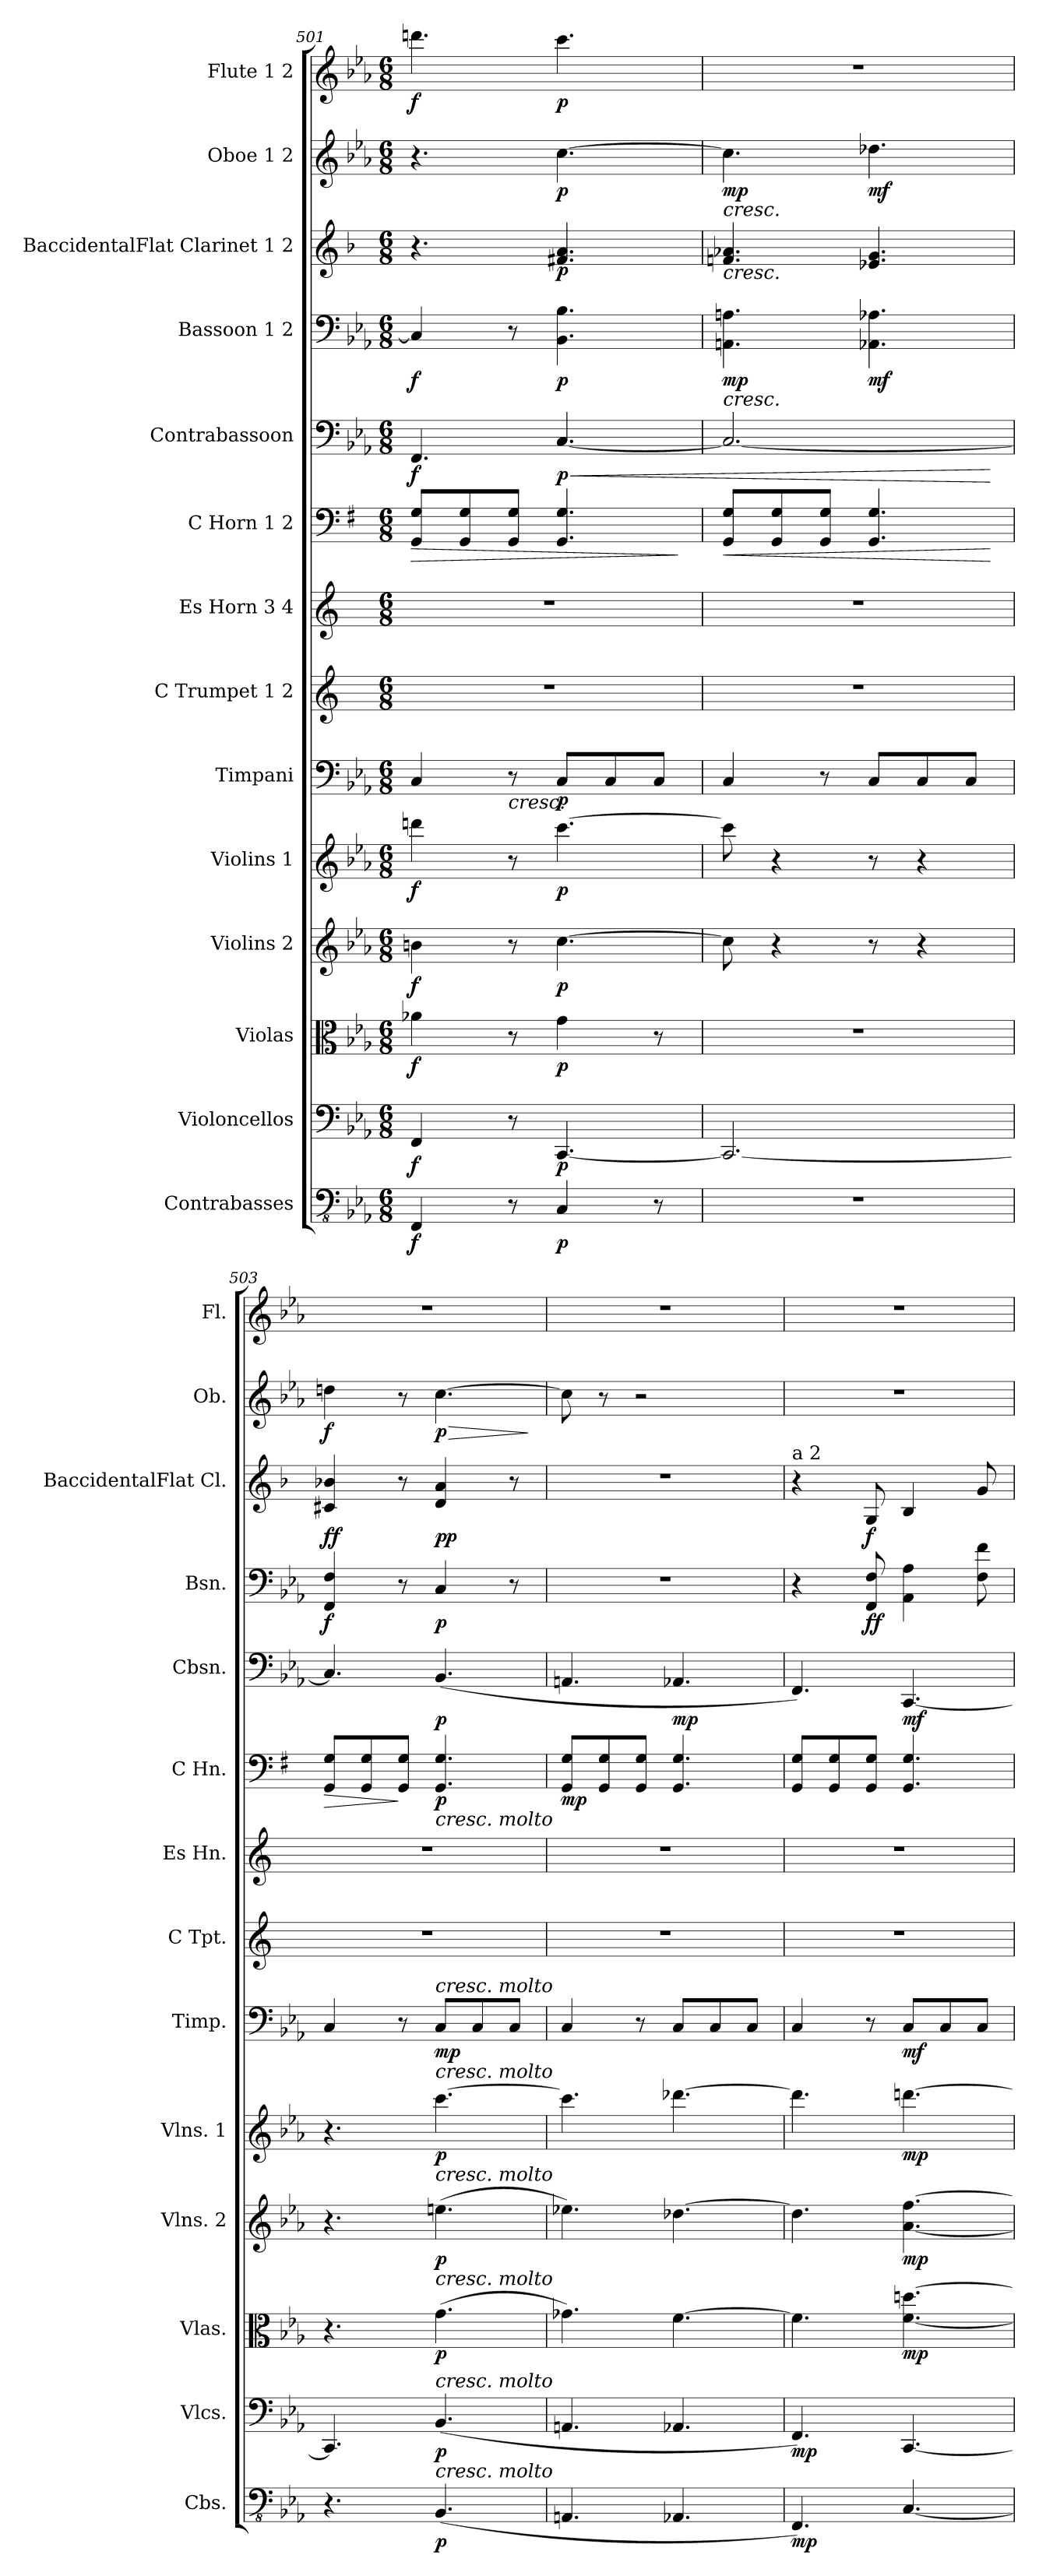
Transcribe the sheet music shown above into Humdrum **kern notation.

**kern	**dynam	**kern	**dynam	**kern	**dynam	**kern	**dynam	**kern	**dynam	**kern	**dynam	**kern	**kern	**kern	**dynam	**kern	**dynam	**kern	**dynam	**kern	**dynam	**kern	**dynam	**kern	**dynam
*part14	*part14	*part13	*part13	*part12	*part12	*part11	*part11	*part10	*part10	*part9	*part9	*part8	*part7	*part6	*part6	*part5	*part5	*part4	*part4	*part3	*part3	*part2	*part2	*part1	*part1
*staff14	*staff14	*staff13	*staff13	*staff12	*staff12	*staff11	*staff11	*staff10	*staff10	*staff9	*staff9	*staff8	*staff7	*staff6	*staff6	*staff5	*staff5	*staff4	*staff4	*staff3	*staff3	*staff2	*staff2	*staff1	*staff1
*I"Contrabasses	*	*I"Violoncellos	*	*I"Violas	*	*I"Violins 2	*	*I"Violins 1	*	*I"Timpani	*	*I"C Trumpet 1 2	*I"Es Horn 3 4	*I"C Horn 1 2	*	*I"Contrabassoon	*	*I"Bassoon 1 2	*	*I"BaccidentalFlat Clarinet 1 2	*	*I"Oboe 1 2	*	*I"Flute  1 2	*
*I'Cbs.	*	*I'Vlcs.	*	*I'Vlas.	*	*I'Vlns. 2	*	*I'Vlns. 1	*	*I'Timp.	*	*I'C Tpt.	*I'Es Hn.	*I'C Hn.	*	*I'Cbsn.	*	*I'Bsn.	*	*I'BaccidentalFlat Cl.	*	*I'Ob.	*	*I'Fl.	*
*clefFv4	*	*clefF4	*	*clefC3	*	*clefG2	*	*clefG2	*	*clefF4	*	*clefG2	*clefG2	*clefF4	*	*clefF4	*	*clefF4	*	*clefG2	*	*clefG2	*	*clefG2	*
*	*	*	*	*	*	*	*	*	*	*	*	*	*ITrd5c9	*ITrd4c7	*	*ITrd7c12	*	*	*	*ITrd1c2	*	*	*	*	*
*k[b-e-a-]	*	*k[b-e-a-]	*	*k[b-e-a-]	*	*k[b-e-a-]	*	*k[b-e-a-]	*	*k[b-e-a-]	*	*k[]	*k[b-e-a-]	*k[]	*	*k[b-e-a-]	*	*k[b-e-a-]	*	*k[b-e-a-]	*	*k[b-e-a-]	*	*k[b-e-a-]	*
*M6/8	*	*M6/8	*	*M6/8	*	*M6/8	*	*M6/8	*	*M6/8	*	*M6/8	*M6/8	*M6/8	*	*M6/8	*	*M6/8	*	*M6/8	*	*M6/8	*	*M6/8	*
=501	=501	=501	=501	=501	=501	=501	=501	=501	=501	=501	=501	=501	=501	=501	=501	=501	=501	=501	=501	=501	=501	=501	=501	=501	=501
!	!LO:DY:b	!	!LO:DY:b	!	!LO:DY:b	!	!LO:DY:b	!	!LO:DY:b	!	!	!	!	!	!LO:HP:b	!	!LO:DY:b	!	!LO:DY:b	!	!	!	!	!	!LO:DY:b
4FFF/	f	4FF/	f	4a-X\	f	4bn\	f	4dddn\	f	4C/	.	2.r	2.r	8CC/ 8C/L	>	4.FFF/	f	4C/]	f	4.r	.	4.r	.	4.dddn\	f
.	.	.	.	.	.	.	.	.	.	.	.	.	.	8CC/ 8C/	.	.	.	.	.	.	.	.	.	.	.
!	!	!	!	!	!	!	!	!	!	!	!LO:HP:b	!	!	!	!	!	!	!	!	!	!	!	!	!	!
8r	.	8r	.	8r	.	8r	.	8r	.	8r	<	.	.	8CC/ 8C/J	.	.	.	8r	.	.	.	.	.	.	.
!	!LO:DY:b	!	!LO:DY:b	!	!LO:DY:b	!	!LO:DY:b	!	!LO:DY:b	!	!LO:DY:b	!	!	!	!	!	!LO:HP:b	!	!	!	!	!	!	!	!
!	!	!	!	!	!	!	!	!	!	!	!	!	!	!	!	!	!LO:DY:n=1:b	!	!LO:DY:b	!	!LO:DY:b	!	!LO:DY:b	!	!LO:DY:b
4CC/	p	[4.CC/	p	4g\	p	[4.cc\	p	[4.ccc\	p	8C/L	p	.	.	4.CC/ 4.C/	.	[4.CC/	< p	4.BB-\ 4.B-\	p	4.en/ 4.g/	p	[4.cc\	p	4.ccc\	p
.	.	.	.	.	.	.	.	.	.	8C/	.	.	.	.	.	.	.	.	.	.	.	.	.	.	.
8r	.	.	.	8r	.	.	.	.	.	8C/J	.	.	.	.	.	.	.	.	.	.	.	.	.	.	.
.	.	.	.	.	.	.	.	.	.	.	[	.	.	.	]	.	.	.	.	.	.	.	.	.	.
=502	=502	=502	=502	=502	=502	=502	=502	=502	=502	=502	=502	=502	=502	=502	=502	=502	=502	=502	=502	=502	=502	=502	=502	=502	=502
!	!	!	!	!	!	!	!	!	!	!	!	!	!	!	!LO:HP:b	!	!	!	!LO:HP:b	!	!LO:HP:b	!	!LO:HP:b	!	!
!	!	!	!	!	!	!	!	!	!	!	!	!	!	!	!	!	!	!	!LO:DY:n=1:b	!	!LO:DY:n=1:b	!	!	!	!
!	!	!	!	!	!	!	!	!	!	!	!	!	!	!	!	!	!	!	!	!	!LO:DY:n=2:b	!	!LO:DY:n=1:b	!	!
2.r	.	2.CC/_	.	2.r	.	8cc\]	.	8ccc\]	.	4C/	.	2.r	2.r	8CC/ 8C/L	<	2.CC/_	.	4.AAn\ 4.An\	< mp	4.e-X/ 4.g-X/	< mp mp	4.cc\]	< mp	2.r	.
.	.	.	.	.	.	4r	.	4r	.	.	.	.	.	8CC/ 8C/	.	.	.	.	.	.	.	.	.	.	.
.	.	.	.	.	.	.	.	.	.	8r	.	.	.	8CC/ 8C/J	.	.	.	.	.	.	.	.	.	.	.
!	!	!	!	!	!	!	!	!	!	!	!	!	!	!	!	!	!	!	!LO:DY:n=2:b	!	!LO:DY:n=3:b	!	!	!	!
!	!	!	!	!	!	!	!	!	!	!	!	!	!	!	!	!	!	!	!	!	!LO:DY:n=4:b	!	!LO:DY:n=2:b	!	!
.	.	.	.	.	.	8r	.	8r	.	8C/L	.	.	.	4.CC/ 4.C/	.	.	.	4.AA-X\ 4.A-X\	mf	4.d-X/ 4.f/	mf mf	4.dd-X\	mf	.	.
.	.	.	.	.	.	4r	.	4r	.	8C/	.	.	.	.	.	.	.	.	.	.	.	.	.	.	.
.	.	.	.	.	.	.	.	.	.	8C/J	.	.	.	.	.	.	.	.	.	.	.	.	.	.	.
.	.	.	.	.	.	.	.	.	.	.	.	.	.	.	[	.	[	.	[	.	[	.	[	.	.
=503	=503	=503	=503	=503	=503	=503	=503	=503	=503	=503	=503	=503	=503	=503	=503	=503	=503	=503	=503	=503	=503	=503	=503	=503	=503
!	!	!	!	!	!	!	!	!	!	!	!	!	!	!	!LO:HP:b	!	!	!	!LO:DY:b	!	!LO:DY:b	!	!	!	!
!	!	!	!	!	!	!	!	!	!	!	!	!	!	!	!	!	!	!	!	!	!LO:DY:n=1:b	!	!LO:DY:b	!	!
4.r	.	4.CC/]	.	4.r	.	4.r	.	4.r	.	4C/	.	2.r	2.r	8CC/ 8C/L	>	4.CC/]	.	4FF/ 4F/	f	4Bn/ 4a-X/	f f	4ddn\	f	2.r	.
.	.	.	.	.	.	.	.	.	.	.	.	.	.	8CC/ 8C/	.	.	.	.	.	.	.	.	.	.	.
.	.	.	.	.	.	.	.	.	.	8r	.	.	.	8CC/ 8C/J	]	.	.	8r	.	8r	.	8r	.	.	.
!	!	!	!	!	!	!	!	!	!	!	!	!	!	!LO:TX:b:i:t=cresc. molto	!	!	!	!	!	!	!	!	!	!	!
!	!	!	!	!	!	!	!	!	!	!LO:TX:a:i:t=cresc. molto	!	!	!	!	!	!	!	!	!	!	!	!	!	!	!
!	!	!	!	!	!	!	!	!LO:TX:a:i:t=cresc. molto	!	!	!	!	!	!	!	!	!	!	!	!	!	!	!	!	!
!	!	!	!	!	!	!LO:TX:a:i:t=cresc. molto	!	!	!	!	!	!	!	!	!	!	!	!	!	!	!	!	!	!	!
!	!	!	!	!LO:TX:a:i:t=cresc. molto	!	!	!	!	!	!	!	!	!	!	!	!	!	!	!	!	!	!	!	!	!
!	!	!LO:TX:a:i:t=cresc. molto	!	!	!	!	!	!	!	!	!	!	!	!	!	!	!	!	!	!	!	!	!	!	!
!LO:TX:a:i:t=cresc. molto	!	!	!	!	!	!	!	!	!	!	!	!	!	!	!	!	!	!	!	!	!	!	!	!	!
!	!LO:DY:b	!	!LO:DY:b	!	!LO:DY:b	!	!LO:DY:b	!	!LO:DY:b	!	!LO:DY:b	!	!	!	!LO:DY:b	!	!LO:DY:b	!	!LO:DY:b	!	!LO:DY:n=2:b	!	!LO:HP:b	!	!
!	!	!	!	!	!	!	!	!	!	!	!	!	!	!	!	!	!	!	!	!	!LO:DY:n=3:b	!	!LO:DY:n=1:b	!	!
(>4.BBB-/	p	(>4.BB-/	p	(>4.g\	p	(>4.een\	p	[4.ccc\	p	8C/L	mp	.	.	4.CC/ 4.C/	p	(>4.BBB-/	p	4C/	p	4c/ 4g/	p p	[4.cc\	> p	.	.
.	.	.	.	.	.	.	.	.	.	8C/	.	.	.	.	.	.	.	.	.	.	.	.	.	.	.
.	.	.	.	.	.	.	.	.	.	8C/J	.	.	.	.	.	.	.	8r	.	8r	.	.	.	.	.
.	.	.	.	.	.	.	.	.	.	.	.	.	.	.	.	.	.	.	.	.	.	.	]	.	.
!!LO:PB:g=z
=504	=504	=504	=504	=504	=504	=504	=504	=504	=504	=504	=504	=504	=504	=504	=504	=504	=504	=504	=504	=504	=504	=504	=504	=504	=504
!	!	!	!	!	!	!	!	!	!	!	!	!	!	!	!LO:DY:b	!	!	!	!	!	!	!	!	!	!
4.AAAn/	.	4.AAn/	.	4.g-X\)	.	4.ee-X\)	.	4.ccc\]	.	4C/	.	2.r	2.r	8CC/ 8C/L	mp	4.AAAn/	.	2.r	.	2.r	.	8cc\]	.	2.r	.
.	.	.	.	.	.	.	.	.	.	.	.	.	.	8CC/ 8C/	.	.	.	.	.	.	.	8r	.	.	.
.	.	.	.	.	.	.	.	.	.	8r	.	.	.	8CC/ 8C/J	.	.	.	.	.	.	.	2r	.	.	.
!	!	!	!	!	!	!	!	!	!	!	!	!	!	!	!	!	!LO:DY:b	!	!	!	!	!	!	!	!
4.AAA-X/	.	4.AA-X/	.	[4.f\	.	[4.dd-X\	.	[4.ddd-X\	.	8C/L	.	.	.	4.CC/ 4.C/	.	4.AAA-X/	mp	.	.	.	.	.	.	.	.
.	.	.	.	.	.	.	.	.	.	8C/	.	.	.	.	.	.	.	.	.	.	.	.	.	.	.
.	.	.	.	.	.	.	.	.	.	8C/J	.	.	.	.	.	.	.	.	.	.	.	.	.	.	.
=505	=505	=505	=505	=505	=505	=505	=505	=505	=505	=505	=505	=505	=505	=505	=505	=505	=505	=505	=505	=505	=505	=505	=505	=505	=505
!	!	!	!	!	!	!	!	!	!	!	!	!	!	!	!	!	!	!	!	!LO:TX:a:t=a 2	!	!	!	!	!
!	!LO:DY:b	!	!LO:DY:b	!	!	!	!	!	!	!	!	!	!	!	!	!	!	!	!	!	!	!	!	!	!
4.FFF/)	mp	4.FF/)	mp	4.f\]	.	4.dd-\]	.	4.ddd-\]	.	4C/	.	2.r	2.r	8CC/ 8C/L	.	4.FFF/)	.	4r	.	4r	.	2.r	.	2.r	.
.	.	.	.	.	.	.	.	.	.	.	.	.	.	8CC/ 8C/	.	.	.	.	.	.	.	.	.	.	.
!	!	!	!	!	!	!	!	!	!	!	!	!	!	!	!	!	!	!	!LO:DY:b	!	!	!	!	!	!
!	!	!	!	!	!	!	!	!	!	!	!	!	!	!	!	!	!	!	!LO:DY:n=1:b	!	!LO:DY:b	!	!	!	!
.	.	.	.	.	.	.	.	.	.	8r	.	.	.	8CC/ 8C/J	.	.	.	8FF/ 8F/	f f	8F/	f	.	.	.	.
!	!	!	!	!	!LO:DY:b	!	!LO:DY:b	!	!LO:DY:b	!	!LO:DY:b	!	!	!	!	!	!LO:DY:b	!	!	!	!	!	!	!	!
[4.CC/	.	[4.CC/	.	[4.f\ [4.ddn\	mp	[4.a-\ [4.ff\	mp	[4.dddn\	mp	8C/L	mf	.	.	4.CC/ 4.C/	.	[4.CCC/	mf	4AA-\ 4A-\	.	4A-/	.	.	.	.	.
.	.	.	.	.	.	.	.	.	.	8C/	.	.	.	.	.	.	.	.	.	.	.	.	.	.	.
.	.	.	.	.	.	.	.	.	.	8C/J	.	.	.	.	.	.	.	8F\ 8f\	.	8f/	.	.	.	.	.
=	=	=	=	=	=	=	=	=	=	=	=	=	=	=	=	=	=	=	=	=	=	=	=	=	=
*-	*-	*-	*-	*-	*-	*-	*-	*-	*-	*-	*-	*-	*-	*-	*-	*-	*-	*-	*-	*-	*-	*-	*-	*-	*-
